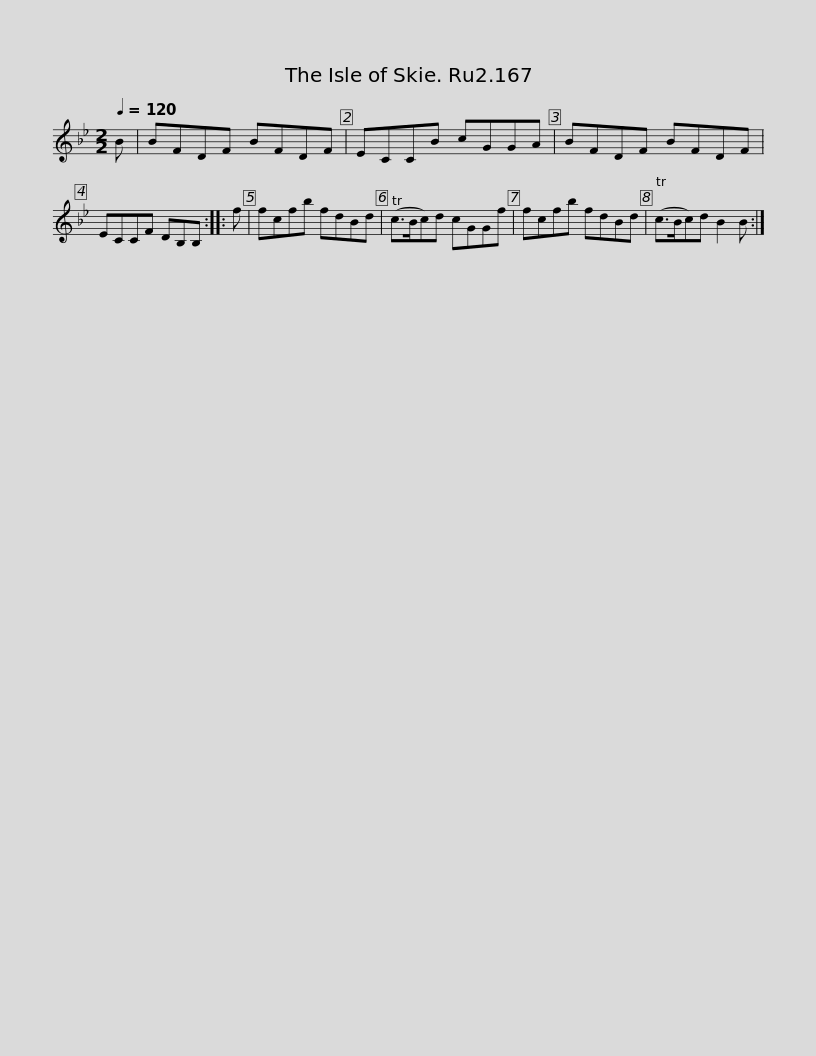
X:1
L:1/8
Q:1/4=120
M:2/2
I:linebreak $
K:Bb
V:1 treble
V:1
 B | BFDF BFDF | ECCB cGGA | BFDF BFDF | ECCF DB,B, :: %5
 f | fcfb fdBd |$ (c>Bc)d cGGf | fcfb fdBd | (c>Bc)d B2 B :| %10
